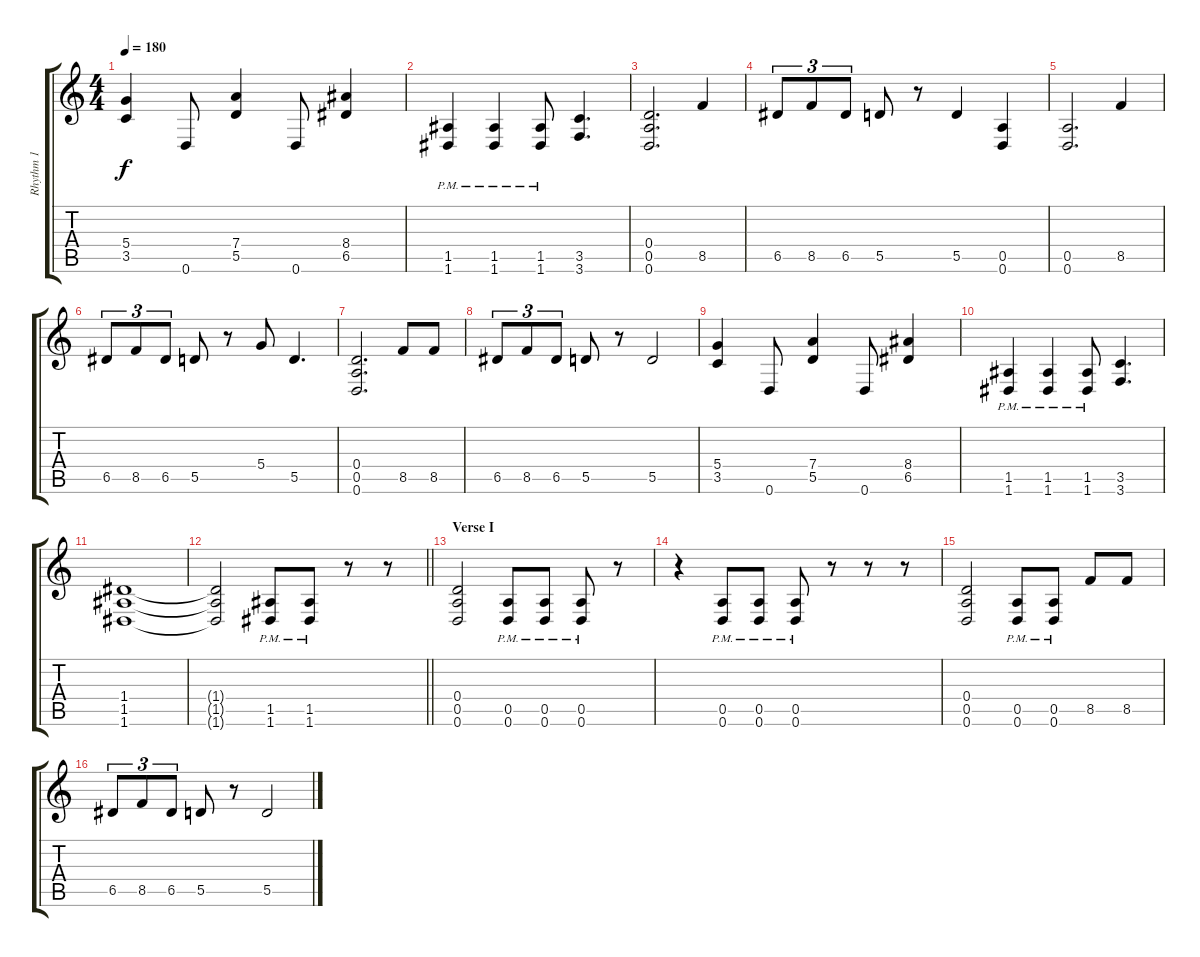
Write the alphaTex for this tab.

\track ("Rhythm 1" "Rhythm 1") {instrument distortionguitar}
\staff {score tabs}
\tuning (E4 B3 G3 D3 A2 D2) {hide}
\ts (4 4)
\tempo 180
\clef g2
\ks c
(5.4 3.5).4{dy f} 0.6.8 (7.4 5.5).4 0.6.8 (8.4 6.5).4 |
(1.5{pm} 1.6{pm}).4 (1.5{pm} 1.6{pm}).4 (1.5{pm} 1.6{pm}).8 (3.5 3.6).4{d} |
(0.4 0.5 0.6).2{d} 8.5.4 |
6.5.8{tu (3 2)} 8.5.8{tu (3 2)} 6.5.8{tu (3 2)} 5.5.8 r.8 5.5.4 (0.5 0.6).4 |
(0.5 0.6).2{d} 8.5.4 |
6.5.8{tu (3 2)} 8.5.8{tu (3 2)} 6.5.8{tu (3 2)} 5.5.8 r.8 5.4.8 5.5.4{d} |
(0.4 0.5 0.6).2{d} 8.5.8 8.5.8 |
6.5.8{tu (3 2)} 8.5.8{tu (3 2)} 6.5.8{tu (3 2)} 5.5.8 r.8 5.5.2 |
(5.4 3.5).4 0.6.8 (7.4 5.5).4 0.6.8 (8.4 6.5).4 |
(1.5{pm} 1.6{pm}).4 (1.5{pm} 1.6{pm}).4 (1.5{pm} 1.6{pm}).8 (3.5 3.6).4{d} |
(1.4 1.5 1.6).1 |
\barLineRight lightlight
(1.4{t} 1.5{t} 1.6{t}).2 (1.5{pm} 1.6{pm}).8 (1.5{pm} 1.6{pm}).8 r.8 r.8 |
\section ("" "Verse I")
(0.4 0.5 0.6).2 (0.5{pm} 0.6{pm}).8 (0.5{pm} 0.6{pm}).8 (0.5{pm} 0.6{pm}).8 r.8 |
r.4 (0.5{pm} 0.6{pm}).8 (0.5{pm} 0.6{pm}).8 (0.5{pm} 0.6{pm}).8 r.8 r.8 r.8 |
(0.4 0.5 0.6).2 (0.5{pm} 0.6{pm}).8 (0.5{pm} 0.6{pm}).8 8.5.8 8.5.8 |
6.5.8{tu (3 2)} 8.5.8{tu (3 2)} 6.5.8{tu (3 2)} 5.5.8 r.8 5.5.2
